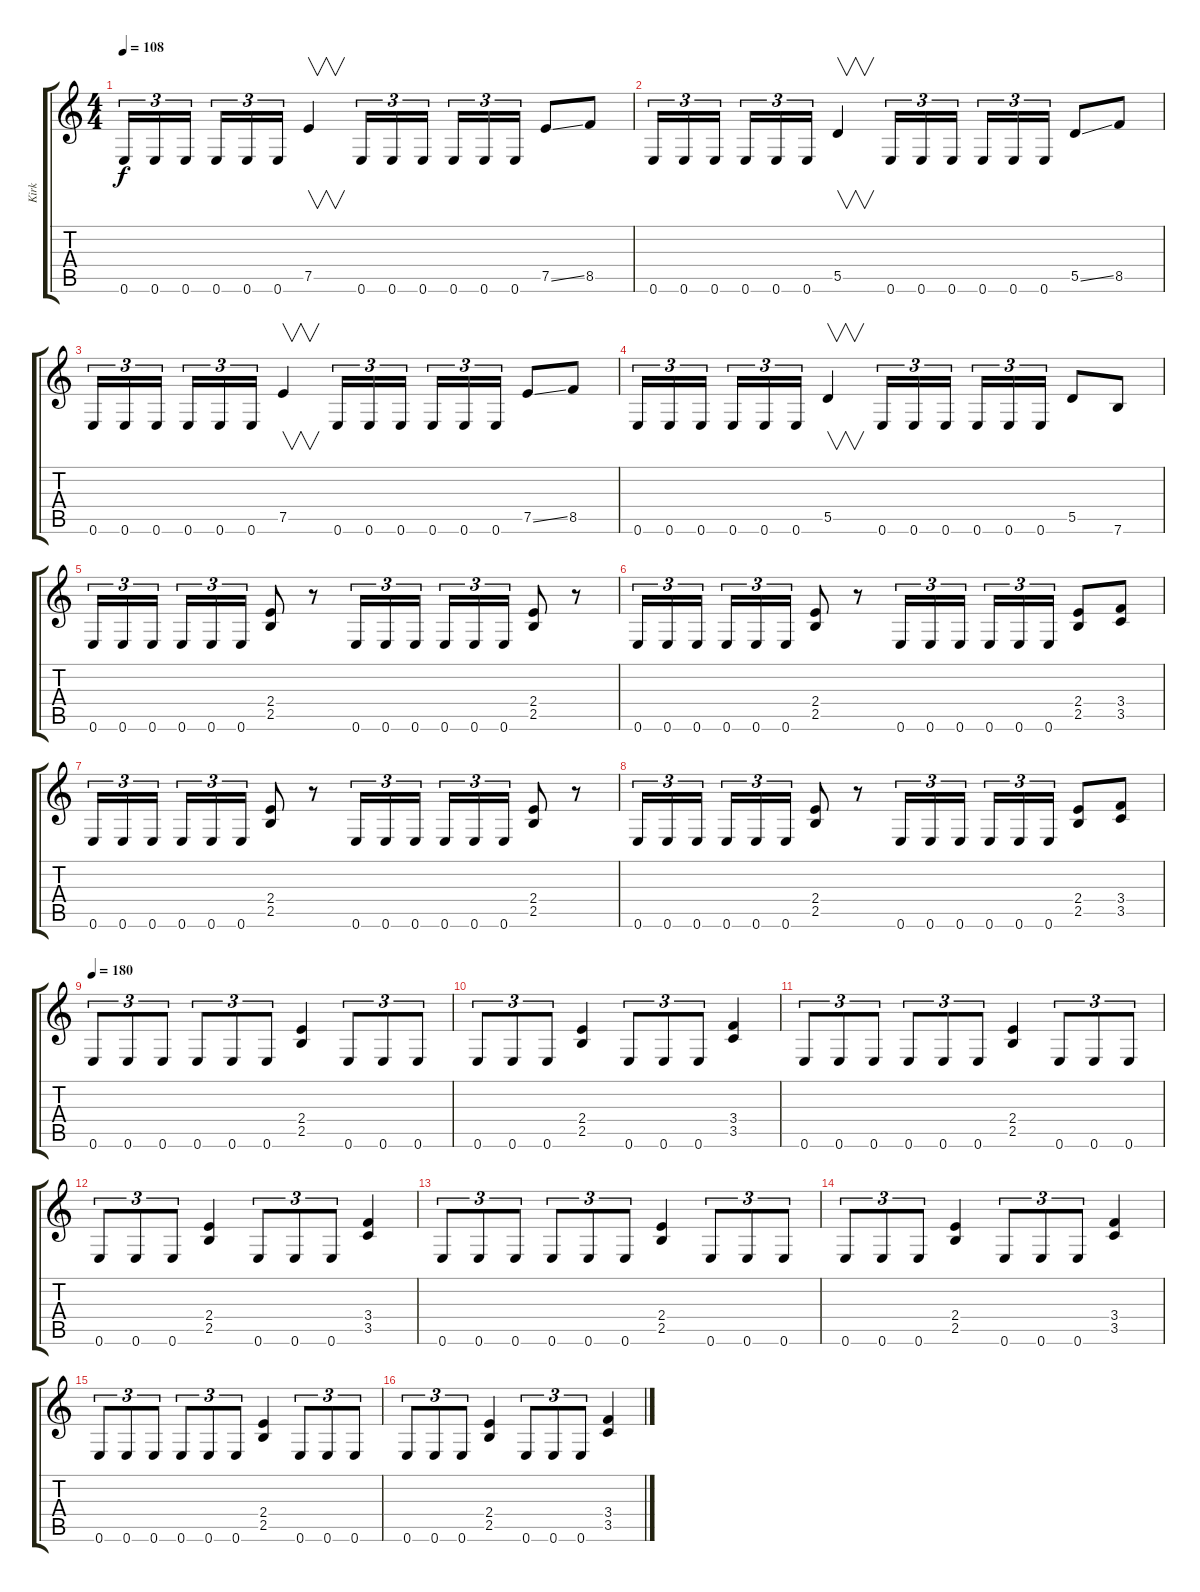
\track ("Kirk" "Kirk") {instrument electricguitarclean}
\staff {score tabs}
\tuning (E4 B3 G3 D3 A2 E2) {hide}
\ts (4 4)
\tempo 108
\clef g2
\ks c
0.6.16{tu (3 2) dy f} 0.6.16{tu (3 2)} 0.6.16{tu (3 2)} 0.6.16{tu (3 2)} 0.6.16{tu (3 2)} 0.6.16{tu (3 2)} 7.5.4{v} 0.6.16{tu (3 2)} 0.6.16{tu (3 2)} 0.6.16{tu (3 2)} 0.6.16{tu (3 2)} 0.6.16{tu (3 2)} 0.6.16{tu (3 2)} 7.5{ss}.8 8.5.8 |
0.6.16{tu (3 2)} 0.6.16{tu (3 2)} 0.6.16{tu (3 2)} 0.6.16{tu (3 2)} 0.6.16{tu (3 2)} 0.6.16{tu (3 2)} 5.5.4{v} 0.6.16{tu (3 2)} 0.6.16{tu (3 2)} 0.6.16{tu (3 2)} 0.6.16{tu (3 2)} 0.6.16{tu (3 2)} 0.6.16{tu (3 2)} 5.5{ss}.8 8.5.8 |
0.6.16{tu (3 2)} 0.6.16{tu (3 2)} 0.6.16{tu (3 2)} 0.6.16{tu (3 2)} 0.6.16{tu (3 2)} 0.6.16{tu (3 2)} 7.5.4{v} 0.6.16{tu (3 2)} 0.6.16{tu (3 2)} 0.6.16{tu (3 2)} 0.6.16{tu (3 2)} 0.6.16{tu (3 2)} 0.6.16{tu (3 2)} 7.5{ss}.8 8.5.8 |
0.6.16{tu (3 2)} 0.6.16{tu (3 2)} 0.6.16{tu (3 2)} 0.6.16{tu (3 2)} 0.6.16{tu (3 2)} 0.6.16{tu (3 2)} 5.5.4{v} 0.6.16{tu (3 2)} 0.6.16{tu (3 2)} 0.6.16{tu (3 2)} 0.6.16{tu (3 2)} 0.6.16{tu (3 2)} 0.6.16{tu (3 2)} 5.5.8 7.6.8 |
0.6.16{tu (3 2)} 0.6.16{tu (3 2)} 0.6.16{tu (3 2)} 0.6.16{tu (3 2)} 0.6.16{tu (3 2)} 0.6.16{tu (3 2)} (2.4 2.5).8 r.8 0.6.16{tu (3 2)} 0.6.16{tu (3 2)} 0.6.16{tu (3 2)} 0.6.16{tu (3 2)} 0.6.16{tu (3 2)} 0.6.16{tu (3 2)} (2.4 2.5).8 r.8 |
0.6.16{tu (3 2)} 0.6.16{tu (3 2)} 0.6.16{tu (3 2)} 0.6.16{tu (3 2)} 0.6.16{tu (3 2)} 0.6.16{tu (3 2)} (2.4 2.5).8 r.8 0.6.16{tu (3 2)} 0.6.16{tu (3 2)} 0.6.16{tu (3 2)} 0.6.16{tu (3 2)} 0.6.16{tu (3 2)} 0.6.16{tu (3 2)} (2.4 2.5).8 (3.4 3.5).8 |
0.6.16{tu (3 2)} 0.6.16{tu (3 2)} 0.6.16{tu (3 2)} 0.6.16{tu (3 2)} 0.6.16{tu (3 2)} 0.6.16{tu (3 2)} (2.4 2.5).8 r.8 0.6.16{tu (3 2)} 0.6.16{tu (3 2)} 0.6.16{tu (3 2)} 0.6.16{tu (3 2)} 0.6.16{tu (3 2)} 0.6.16{tu (3 2)} (2.4 2.5).8 r.8 |
0.6.16{tu (3 2)} 0.6.16{tu (3 2)} 0.6.16{tu (3 2)} 0.6.16{tu (3 2)} 0.6.16{tu (3 2)} 0.6.16{tu (3 2)} (2.4 2.5).8 r.8 0.6.16{tu (3 2)} 0.6.16{tu (3 2)} 0.6.16{tu (3 2)} 0.6.16{tu (3 2)} 0.6.16{tu (3 2)} 0.6.16{tu (3 2)} (2.4 2.5).8 (3.4 3.5).8 |
\tempo 180
0.6.8{tu (3 2)} 0.6.8{tu (3 2)} 0.6.8{tu (3 2)} 0.6.8{tu (3 2)} 0.6.8{tu (3 2)} 0.6.8{tu (3 2)} (2.4 2.5).4 0.6.8{tu (3 2)} 0.6.8{tu (3 2)} 0.6.8{tu (3 2)} |
0.6.8{tu (3 2)} 0.6.8{tu (3 2)} 0.6.8{tu (3 2)} (2.4 2.5).4 0.6.8{tu (3 2)} 0.6.8{tu (3 2)} 0.6.8{tu (3 2)} (3.4 3.5).4 |
0.6.8{tu (3 2)} 0.6.8{tu (3 2)} 0.6.8{tu (3 2)} 0.6.8{tu (3 2)} 0.6.8{tu (3 2)} 0.6.8{tu (3 2)} (2.4 2.5).4 0.6.8{tu (3 2)} 0.6.8{tu (3 2)} 0.6.8{tu (3 2)} |
0.6.8{tu (3 2)} 0.6.8{tu (3 2)} 0.6.8{tu (3 2)} (2.4 2.5).4 0.6.8{tu (3 2)} 0.6.8{tu (3 2)} 0.6.8{tu (3 2)} (3.4 3.5).4 |
0.6.8{tu (3 2)} 0.6.8{tu (3 2)} 0.6.8{tu (3 2)} 0.6.8{tu (3 2)} 0.6.8{tu (3 2)} 0.6.8{tu (3 2)} (2.4 2.5).4 0.6.8{tu (3 2)} 0.6.8{tu (3 2)} 0.6.8{tu (3 2)} |
0.6.8{tu (3 2)} 0.6.8{tu (3 2)} 0.6.8{tu (3 2)} (2.4 2.5).4 0.6.8{tu (3 2)} 0.6.8{tu (3 2)} 0.6.8{tu (3 2)} (3.4 3.5).4 |
0.6.8{tu (3 2)} 0.6.8{tu (3 2)} 0.6.8{tu (3 2)} 0.6.8{tu (3 2)} 0.6.8{tu (3 2)} 0.6.8{tu (3 2)} (2.4 2.5).4 0.6.8{tu (3 2)} 0.6.8{tu (3 2)} 0.6.8{tu (3 2)} |
0.6.8{tu (3 2)} 0.6.8{tu (3 2)} 0.6.8{tu (3 2)} (2.4 2.5).4 0.6.8{tu (3 2)} 0.6.8{tu (3 2)} 0.6.8{tu (3 2)} (3.4 3.5).4
